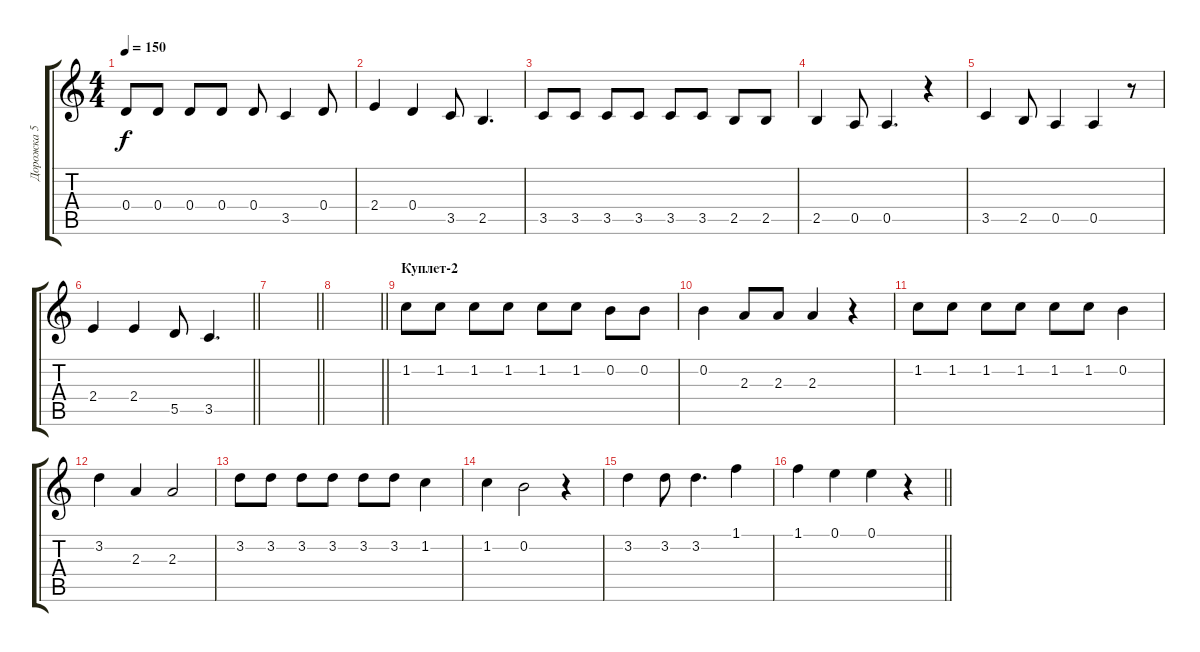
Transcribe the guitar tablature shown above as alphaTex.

\track ("Дорожка 5" "Дорожка 5") {instrument acousticguitarsteel}
\staff {score tabs}
\tuning (E4 B3 G3 D3 A2 E2) {hide}
\ts (4 4)
\tempo 150
\clef g2
\ks c
0.4.8{dy f} 0.4.8 0.4.8 0.4.8 0.4.8 3.5.4 0.4.8 |
2.4.4 0.4.4 3.5.8 2.5.4{d} |
3.5.8 3.5.8 3.5.8 3.5.8 3.5.8 3.5.8 2.5.8 2.5.8 |
2.5.4 0.5.8 0.5.4{d} r.4 |
3.5.4 2.5.8 0.5.4 0.5.4 r.8 |
\barLineRight lightlight
2.4.4 2.4.4 5.5.8 3.5.4{d} |
\barLineRight lightlight
|
\barLineRight lightlight
|
\section ("" "Куплет-2")
1.2.8{instrument altosax} 1.2.8 1.2.8 1.2.8 1.2.8 1.2.8 0.2.8 0.2.8 |
0.2.4 2.3.8 2.3.8 2.3.4 r.4 |
1.2.8 1.2.8 1.2.8 1.2.8 1.2.8 1.2.8 0.2.4 |
3.2.4 2.3.4 2.3.2 |
3.2.8 3.2.8 3.2.8 3.2.8 3.2.8 3.2.8 1.2.4 |
1.2.4 0.2.2 r.4 |
3.2.4 3.2.8 3.2.4{d} 1.1.4 |
\barLineRight lightlight
1.1.4 0.1.4 0.1.4 r.4
